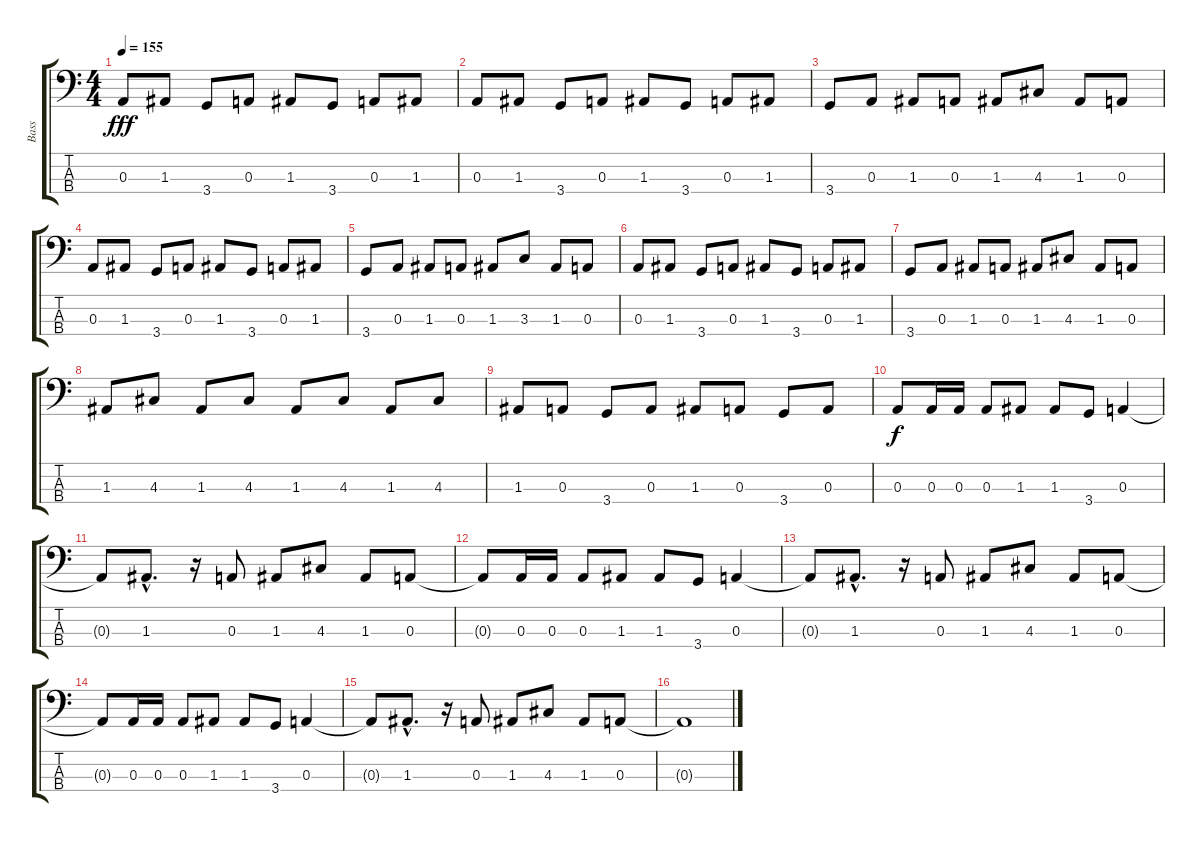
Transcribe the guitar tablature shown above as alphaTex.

\track ("Bass" "Bass") {instrument electricbasspick}
\staff {score tabs}
\tuning (G2 D2 A1 E1) {hide}
\ts (4 4)
\tempo 155
\clef f4
\ks c
0.3.8{dy fff} 1.3.8 3.4.8 0.3.8 1.3.8 3.4.8 0.3.8 1.3.8 |
0.3.8 1.3.8 3.4.8 0.3.8 1.3.8 3.4.8 0.3.8 1.3.8 |
3.4.8 0.3.8 1.3.8 0.3.8 1.3.8 4.3.8 1.3.8 0.3.8 |
0.3.8 1.3.8 3.4.8 0.3.8 1.3.8 3.4.8 0.3.8 1.3.8 |
3.4.8 0.3.8 1.3.8 0.3.8 1.3.8 3.3.8 1.3.8 0.3.8 |
0.3.8 1.3.8 3.4.8 0.3.8 1.3.8 3.4.8 0.3.8 1.3.8 |
3.4.8 0.3.8 1.3.8 0.3.8 1.3.8 4.3.8 1.3.8 0.3.8 |
1.3.8 4.3.8 1.3.8 4.3.8 1.3.8 4.3.8 1.3.8 4.3.8 |
1.3.8 0.3.8 3.4.8 0.3.8 1.3.8 0.3.8 3.4.8 0.3.8 |
0.3.8{dy f volume 14} 0.3.16 0.3.16 0.3.8 1.3.8 1.3.8 3.4.8 0.3.4 |
0.3{t}.8 1.3{hac}.8{d} r.16 0.3.8 1.3.8 4.3.8 1.3.8 0.3.8 |
0.3{t}.8 0.3.16 0.3.16 0.3.8 1.3.8 1.3.8 3.4.8 0.3.4 |
0.3{t}.8 1.3{hac}.8{d} r.16 0.3.8 1.3.8 4.3.8 1.3.8 0.3.8 |
0.3{t}.8 0.3.16 0.3.16 0.3.8 1.3.8 1.3.8 3.4.8 0.3.4 |
0.3{t}.8 1.3{hac}.8{d} r.16 0.3.8 1.3.8 4.3.8 1.3.8 0.3.8 |
0.3{t}.1
